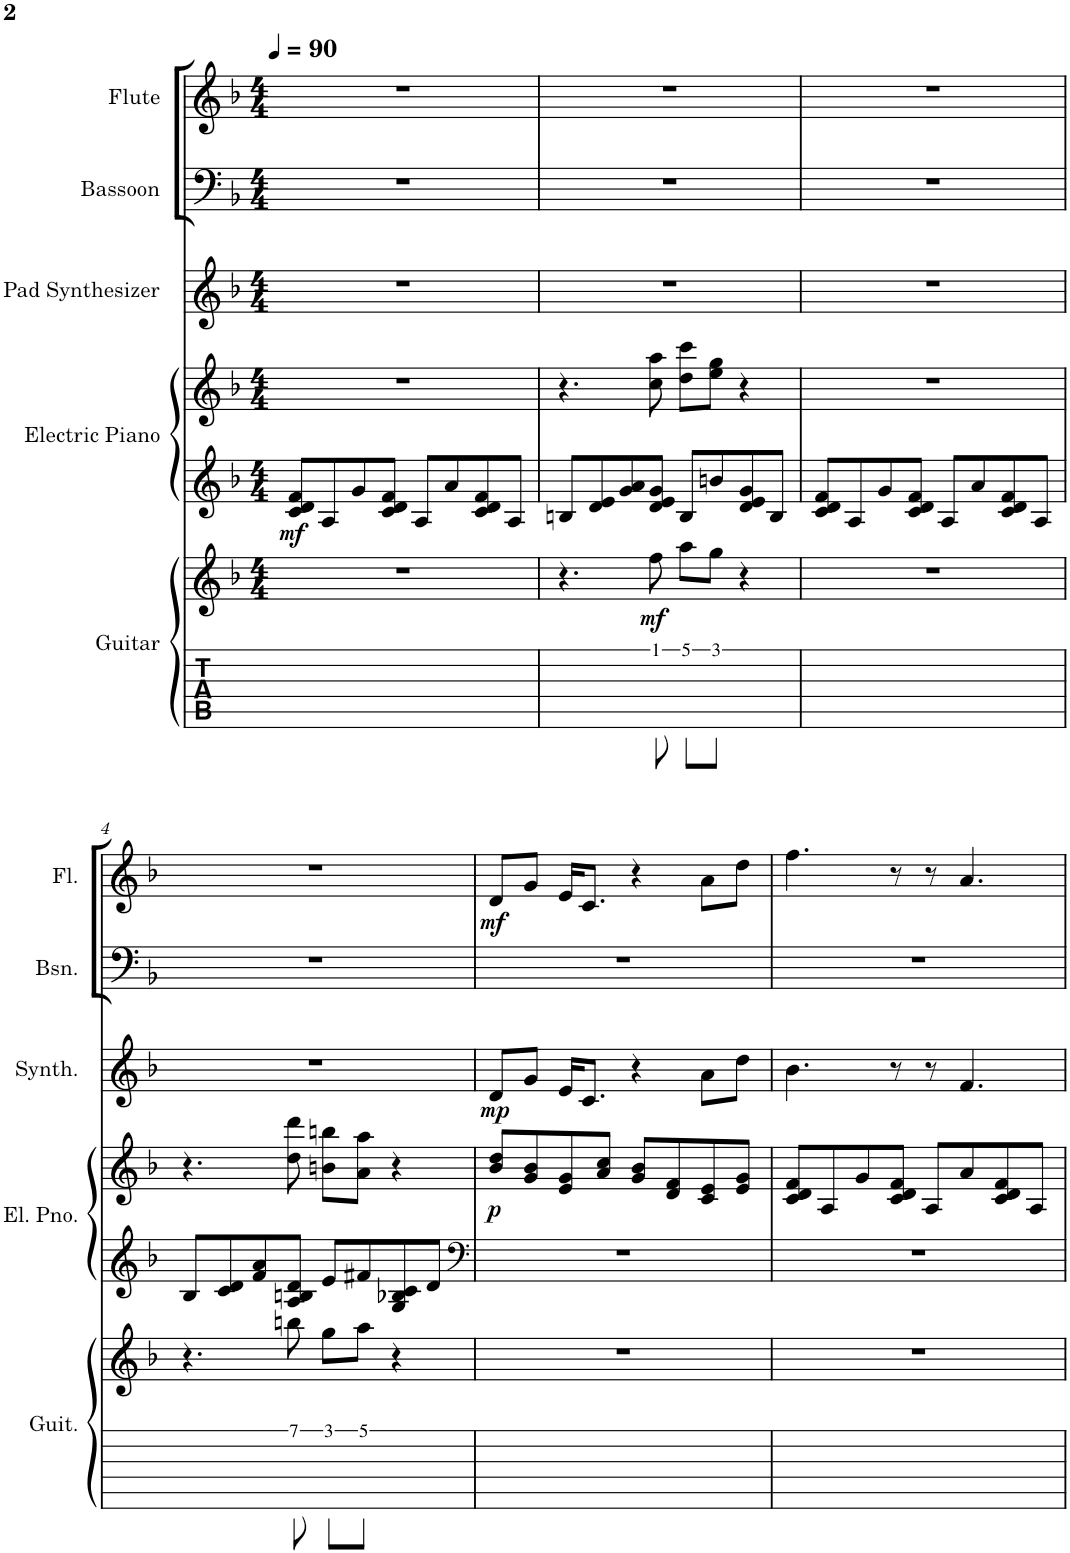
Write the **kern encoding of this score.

**kern	**kern	**dynam	**kern	**kern	**dynam	**kern	**dynam	**kern	**kern	**dynam
*part5	*part5	*part5	*part4	*part4	*part4	*part3	*part3	*part2	*part1	*part1
*staff7	*staff6	*staff6/7	*staff5	*staff4	*staff4/5	*staff3	*staff3	*staff2	*staff1	*staff1
*I"Guitar	*	*	*I"Electric Piano	*	*	*I"Pad Synthesizer	*	*I"Bassoon	*I"Flute	*
*I'Guit.	*	*	*I'El. Pno.	*	*	*I'Synth.	*	*I'Bsn.	*I'Fl.	*
*stria6	*	*	*	*	*	*	*	*	*	*
*	*clefG2	*	*clefG2	*clefG2	*	*clefG2	*	*clefF4	*clefG2	*
*Trd7c12	*Trd7c12	*	*	*	*	*	*	*	*	*
*k[b-]	*k[b-]	*	*k[b-]	*k[b-]	*	*k[b-]	*	*k[b-]	*k[b-]	*
*M4/4	*M4/4	*	*M4/4	*M4/4	*	*M4/4	*	*M4/4	*M4/4	*
*MM90	*MM90	*	*MM90	*MM90	*	*MM90	*	*MM90	*MM90	*
=1	=1	=1	=1	=1	=1	=1	=1	=1	=1	=1
!	!	!	!	!	!LO:DY:b=2	!	!	!	!	!
1r	1r	.	8c/ 8d/ 8f/L	1r	mf	1r	.	1r	1r	.
.	.	.	8A/	.	.	.	.	.	.	.
.	.	.	8g/	.	.	.	.	.	.	.
.	.	.	8c/ 8d/ 8f/J	.	.	.	.	.	.	.
.	.	.	8A/L	.	.	.	.	.	.	.
.	.	.	8a/	.	.	.	.	.	.	.
.	.	.	8c/ 8d/ 8f/	.	.	.	.	.	.	.
.	.	.	8A/J	.	.	.	.	.	.	.
=2	=2	=2	=2	=2	=2	=2	=2	=2	=2	=2
4.r	4.r	.	8Bn/L	4.r	.	1r	.	1r	1r	.
.	.	.	8d/ 8e/	.	.	.	.	.	.	.
.	.	.	8g/ 8a/	.	.	.	.	.	.	.
!	!	!LO:DY:b	!	!	!	!	!	!	!	!
8ff\	8ff\	mf	8d/ 8e/ 8g/J	8cc\ 8aa\	.	.	.	.	.	.
8aa\L	8aa\L	.	8B/L	8dd\ 8ccc\L	.	.	.	.	.	.
8gg\J	8gg\J	.	8bn/	8ee\ 8gg\J	.	.	.	.	.	.
4r	4r	.	8d/ 8e/ 8g/	4r	.	.	.	.	.	.
.	.	.	8B/J	.	.	.	.	.	.	.
=3	=3	=3	=3	=3	=3	=3	=3	=3	=3	=3
1r	1r	.	8c/ 8d/ 8f/L	1r	.	1r	.	1r	1r	.
.	.	.	8A/	.	.	.	.	.	.	.
.	.	.	8g/	.	.	.	.	.	.	.
.	.	.	8c/ 8d/ 8f/J	.	.	.	.	.	.	.
.	.	.	8A/L	.	.	.	.	.	.	.
.	.	.	8a/	.	.	.	.	.	.	.
.	.	.	8c/ 8d/ 8f/	.	.	.	.	.	.	.
.	.	.	8A/J	.	.	.	.	.	.	.
!!LO:LB:g=z
=4	=4	=4	=4	=4	=4	=4	=4	=4	=4	=4
*k[b-]	*k[b-]	*	*k[b-]	*k[b-]	*	*k[b-]	*	*k[b-]	*k[b-]	*
4.r	4.r	.	8B-/L	4.r	.	1r	.	1r	1r	.
.	.	.	8c/ 8d/	.	.	.	.	.	.	.
.	.	.	8f/ 8a/	.	.	.	.	.	.	.
8bbn\	8bbn\	.	8A/ 8Bn/ 8d/J	8dd\ 8ddd\	.	.	.	.	.	.
8gg\L	8gg\L	.	8e/L	8bn\ 8bbn\L	.	.	.	.	.	.
8aa\J	8aa\J	.	8f#X/	8a\ 8aa\J	.	.	.	.	.	.
4r	4r	.	8G/ 8B-X/ 8c/	4r	.	.	.	.	.	.
.	.	.	8d/J	.	.	.	.	.	.	.
=5	=5	=5	=5	=5	=5	=5	=5	=5	=5	=5
*	*	*	*clefF4	*	*	*	*	*	*	*
!	!	!	!	!	!LO:DY:b	!	!LO:DY:b	!	!	!LO:DY:b
1r	1r	.	1r	8b-/ 8dd/L	p	8d/L	mp	1r	8d/L	mf
.	.	.	.	8g/ 8b-/	.	8g/J	.	.	8g/J	.
.	.	.	.	8e/ 8g/	.	16e/KL	.	.	16e/KL	.
.	.	.	.	.	.	8.c/J	.	.	8.c/J	.
.	.	.	.	8a/ 8cc/J	.	.	.	.	.	.
.	.	.	.	8g/ 8b-/L	.	4r	.	.	4r	.
.	.	.	.	8d/ 8f/	.	.	.	.	.	.
.	.	.	.	8c/ 8e/	.	8a\L	.	.	8a\L	.
.	.	.	.	8e/ 8g/J	.	8dd\J	.	.	8dd\J	.
=6	=6	=6	=6	=6	=6	=6	=6	=6	=6	=6
1r	1r	.	1r	8c/ 8d/ 8f/L	.	4.b-\	.	1r	4.ff\	.
.	.	.	.	8A/	.	.	.	.	.	.
.	.	.	.	8g/	.	.	.	.	.	.
.	.	.	.	8c/ 8d/ 8f/J	.	8r	.	.	8r	.
.	.	.	.	8A/L	.	8r	.	.	8r	.
.	.	.	.	8a/	.	4.f/	.	.	4.a/	.
.	.	.	.	8c/ 8d/ 8f/	.	.	.	.	.	.
.	.	.	.	8A/J	.	.	.	.	.	.
=	=	=	=	=	=	=	=	=	=	=
*-	*-	*-	*-	*-	*-	*-	*-	*-	*-	*-
